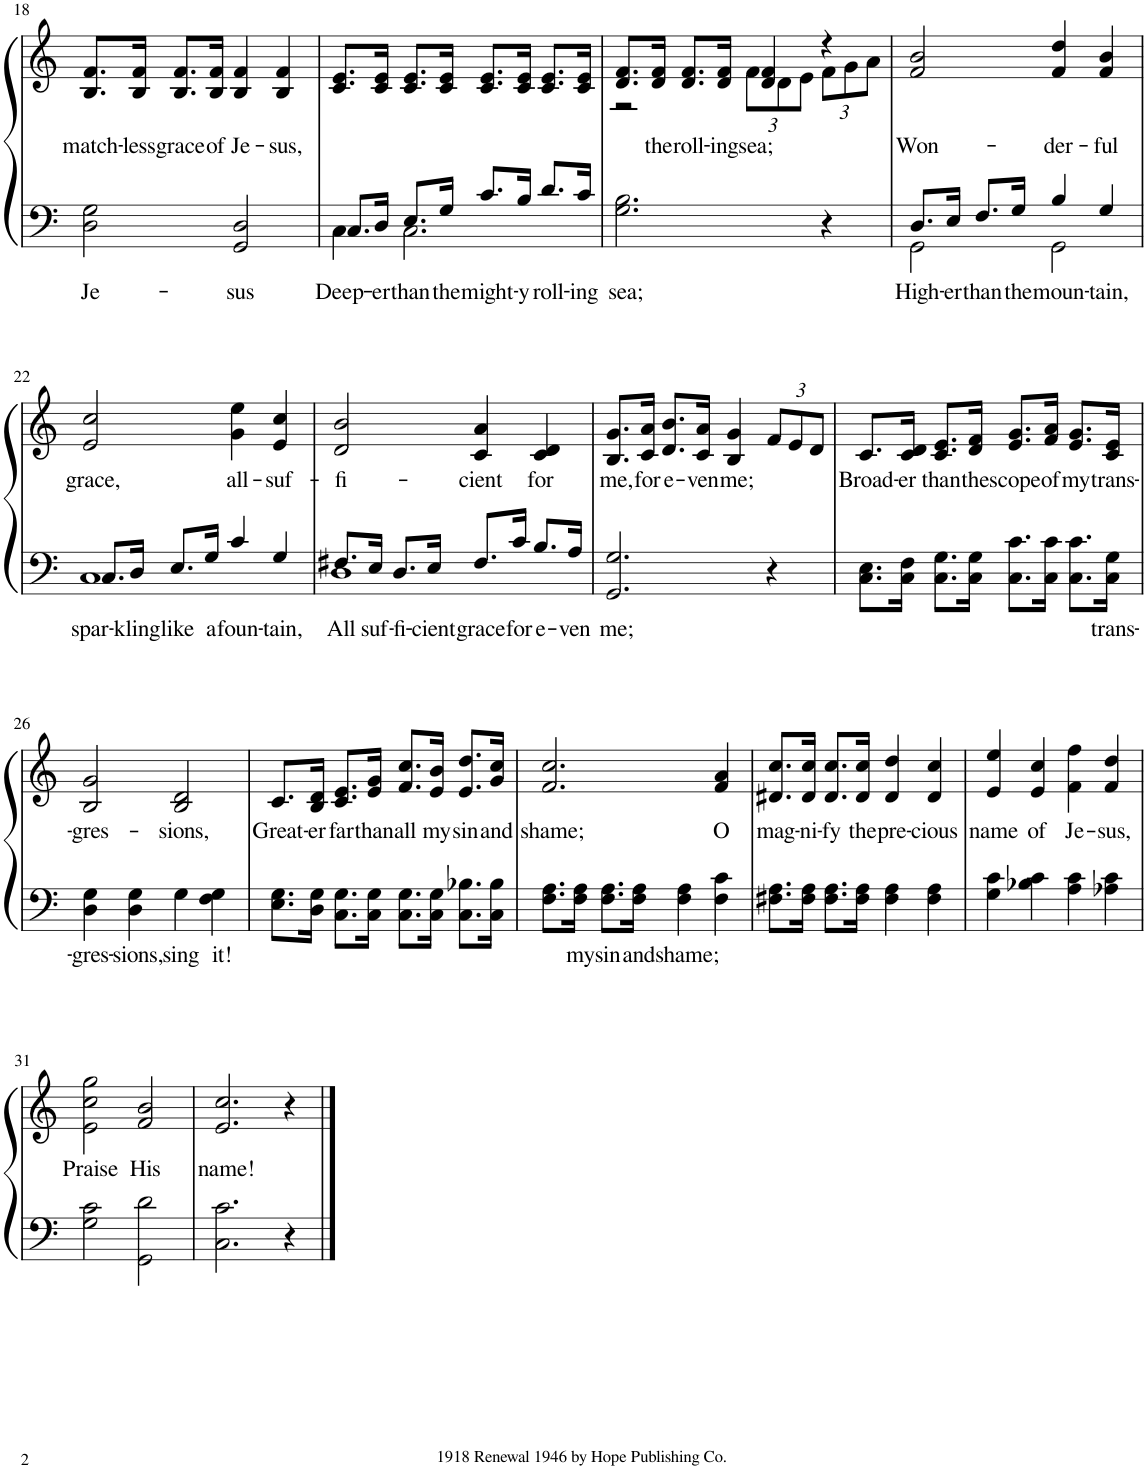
**kern	**text	**kern	**text
*part1	*part1	*part1	*part1
*staff2	*staff2	*staff1	*staff1
*I"Piano	*	*	*
*I'Pno.	*	*	*
!!LO:PB:g=z
*clefF4	*	*clefG2	*
*k[]	*	*k[]	*
*M4/4	*	*M4/4	*
=18	=18	=18	=18
!	!LO:LY:b	!	!LO:LY:b
2D\ 2G\	Je-	8.B/ 8.f/L	match-
!	!	!	!LO:LY:b
.	.	16B/ 16f/Jk	-less
!	!	!	!LO:LY:b
.	.	8.B/ 8.f/L	grace
!	!	!	!LO:LY:b
.	.	16B/ 16f/Jk	of
!	!LO:LY:b	!	!LO:LY:b
2GG/ 2D/	-sus	4B/ 4f/	Je-
!	!	!	!LO:LY:b
.	.	4B/ 4f/	-sus,
=19	=19	=19	=19
!	!LO:LY:b	!	!
*^	*	*	*
8.C/L	4C\	Deep-	8.c/ 8.e/L	.
!	!	!LO:LY:b	!	!
16D/Jk	.	-er	16c/ 16e/Jk	.
!	!	!LO:LY:b	!	!
8.E/L	2.C\	than	8.c/ 8.e/L	.
!	!	!LO:LY:b	!	!
16G/Jk	.	the	16c/ 16e/Jk	.
!	!	!LO:LY:b	!	!
8.c/L	.	might-	8.c/ 8.e/L	.
!	!	!LO:LY:b	!	!
16B/Jk	.	-y	16c/ 16e/Jk	.
!	!	!LO:LY:b	!	!
8.d/L	.	roll-	8.c/ 8.e/L	.
!	!	!LO:LY:b	!	!
16c/Jk	.	-ing	16c/ 16e/Jk	.
*v	*v	*	*	*
=20	=20	=20	=20
!	!LO:LY:b	!	!
*	*	*^	*
2.G\ 2.B\	sea;	8.d/ 8.f/L	2r	.
!	!	!	!	!LO:LY:b
.	.	16d/ 16f/Jk	.	the
!	!	!	!	!LO:LY:b
.	.	8.d/ 8.f/L	.	roll-
!	!	!	!	!LO:LY:b
.	.	16d/ 16f/Jk	.	-ing
!	!	!	!	!LO:LY:b
*	*	*	*Xbrackettup	*
.	.	4d/ 4f/	12f\L	sea;
.	.	.	12d\	.
.	.	.	12e\J	.
4r	.	4r	12f\L	.
.	.	.	12g\	.
.	.	.	12a\J	.
=21	=21	=21	=21	=21
!	!LO:LY:b	!	!	!LO:LY:b
*^	*	*v	*v	*
8.D/L	2GG\	High-	2f/ 2b/	Won-
!	!	!LO:LY:b	!	!
16E/Jk	.	-er	.	.
!	!	!LO:LY:b	!	!
8.F/L	.	than	.	.
!	!	!LO:LY:b	!	!
16G/Jk	.	the	.	.
!	!	!LO:LY:b	!	!LO:LY:b
4B/	2GG\	moun-	4f/ 4dd/	-der-
!	!	!LO:LY:b	!	!LO:LY:b
4G/	.	-tain,	4f/ 4b/	-ful
!!LO:LB:g=z
=22	=22	=22	=22	=22
!	!	!LO:LY:b	!	!LO:LY:b
8.C/L	1C	spar-	2e/ 2cc/	grace,
!	!	!LO:LY:b	!	!
16D/Jk	.	-kling	.	.
!	!	!LO:LY:b	!	!
8.E/L	.	like	.	.
!	!	!LO:LY:b	!	!
16G/Jk	.	a	.	.
!	!	!LO:LY:b	!	!LO:LY:b
4c/	.	foun-	4g\ 4ee\	all-
!	!	!LO:LY:b	!	!LO:LY:b
4G/	.	-tain,	4e/ 4cc/	-suf-
=23	=23	=23	=23	=23
!	!	!LO:LY:b	!	!LO:LY:b
8.F#X/L	1D	All	2d/ 2b/	-fi-
!	!	!LO:LY:b	!	!
16E/Jk	.	suf-	.	.
!	!	!LO:LY:b	!	!
8.D/L	.	-fi-	.	.
!	!	!LO:LY:b	!	!
16E/Jk	.	-cient	.	.
!	!	!LO:LY:b	!	!LO:LY:b
8.F#/L	.	grace	4c/ 4a/	-cient
!	!	!LO:LY:b	!	!
16c/Jk	.	for	.	.
!	!	!LO:LY:b	!	!LO:LY:b
8.B/L	.	e-	4c/ 4d/	for
!	!	!LO:LY:b	!	!
16A/Jk	.	-ven	.	.
*v	*v	*	*	*
=24	=24	=24	=24
!	!LO:LY:b	!	!LO:LY:b
2.GG/ 2.G/	me;	8.B/ 8.g/L	me,
!	!	!	!LO:LY:b
.	.	16c/ 16a/Jk	for
!	!	!	!LO:LY:b
.	.	8.d/ 8.b/L	e-
!	!	!	!LO:LY:b
.	.	16c/ 16a/Jk	-ven
!	!	!	!LO:LY:b
.	.	4B/ 4g/	me;
4r	.	12f/L	.
.	.	12e/	.
.	.	12d/J	.
=25	=25	=25	=25
!	!	!	!LO:LY:b
8.C\ 8.E\L	.	8.c/L	Broad-
!	!	!	!LO:LY:b
16C\ 16F\Jk	.	16c/ 16d/Jk	-er
!	!	!	!LO:LY:b
8.C\ 8.G\L	.	8.c/ 8.e/L	than
!	!	!	!LO:LY:b
16C\ 16G\Jk	.	16d/ 16f/Jk	the
!	!	!	!LO:LY:b
8.C\ 8.c\L	.	8.e/ 8.g/L	scope
!	!	!	!LO:LY:b
16C\ 16c\Jk	.	16f/ 16a/Jk	of
!	!	!	!LO:LY:b
8.C\ 8.c\L	.	8.e/ 8.g/L	my
!	!LO:LY:b	!	!LO:LY:b
16C\ 16G\Jk	trans-	16c/ 16e/Jk	trans-
!!LO:LB:g=z
=26	=26	=26	=26
!	!LO:LY:b	!	!LO:LY:b
4D\ 4G\	-gres-	2B/ 2g/	-gres-
!	!LO:LY:b	!	!
4D\ 4G\	-sions,	.	.
!	!LO:LY:b	!	!LO:LY:b
4G\	sing	2B/ 2d/	-sions,
!	!LO:LY:b	!	!
4F\ 4G\	it!	.	.
=27	=27	=27	=27
!	!	!	!LO:LY:b
8.E\ 8.G\L	.	8.c/L	Great-
!	!	!	!LO:LY:b
16D\ 16G\Jk	.	16B/ 16d/Jk	-er
!	!	!	!LO:LY:b
8.C\ 8.G\L	.	8.c/ 8.e/L	far
!	!	!	!LO:LY:b
16C\ 16G\Jk	.	16e/ 16g/Jk	than
!	!	!	!LO:LY:b
8.C\ 8.G\L	.	8.f/ 8.cc/L	all
!	!	!	!LO:LY:b
16C\ 16G\Jk	.	16e/ 16b/Jk	my
!	!	!	!LO:LY:b
8.C\ 8.B-X\L	.	8.e/ 8.dd/L	sin
!	!	!	!LO:LY:b
16C\ 16B-\Jk	.	16g/ 16cc/Jk	and
=28	=28	=28	=28
!	!	!	!LO:LY:b
8.F\ 8.A\L	.	2.f/ 2.cc/	shame;
!	!LO:LY:b	!	!
16F\ 16A\Jk	my	.	.
!	!LO:LY:b	!	!
8.F\ 8.A\L	sin	.	.
!	!LO:LY:b	!	!
16F\ 16A\Jk	and	.	.
!	!LO:LY:b	!	!
4F\ 4A\	shame;	.	.
!	!	!	!LO:LY:b
4F\ 4c\	.	4f/ 4a/	O
=29	=29	=29	=29
!	!	!	!LO:LY:b
8.F#X\ 8.A\L	.	8.d#X/ 8.cc/L	mag-
!	!	!	!LO:LY:b
16F#\ 16A\Jk	.	16d#/ 16cc/Jk	-ni-
!	!	!	!LO:LY:b
8.F#\ 8.A\L	.	8.d#/ 8.cc/L	-fy
!	!	!	!LO:LY:b
16F#\ 16A\Jk	.	16d#/ 16cc/Jk	the
!	!	!	!LO:LY:b
4F#\ 4A\	.	4d#/ 4dd/	pre-
!	!	!	!LO:LY:b
4F#\ 4A\	.	4d#/ 4cc/	-cious
=30	=30	=30	=30
!	!	!	!LO:LY:b
4G\ 4c\	.	4e/ 4ee/	name
!	!	!	!LO:LY:b
4B-X\ 4c\	.	4e/ 4cc/	of
!	!	!	!LO:LY:b
4A\ 4c\	.	4f\ 4ff\	Je-
!	!	!	!LO:LY:b
4A-X\ 4c\	.	4f/ 4dd/	-sus,
!!LO:LB:g=z
=31	=31	=31	=31
!	!	!	!LO:LY:b
2G\ 2c\	.	2e\ 2cc\ 2gg\	Praise
!	!	!	!LO:LY:b
2GG\ 2d\	.	2f/ 2b/	His
=32	=32	=32	=32
!	!	!	!LO:LY:b
2.C\ 2.c\	.	2.e/ 2.cc/	name!
4r	.	4r	.
==	==	==	==
*-	*-	*-	*-
